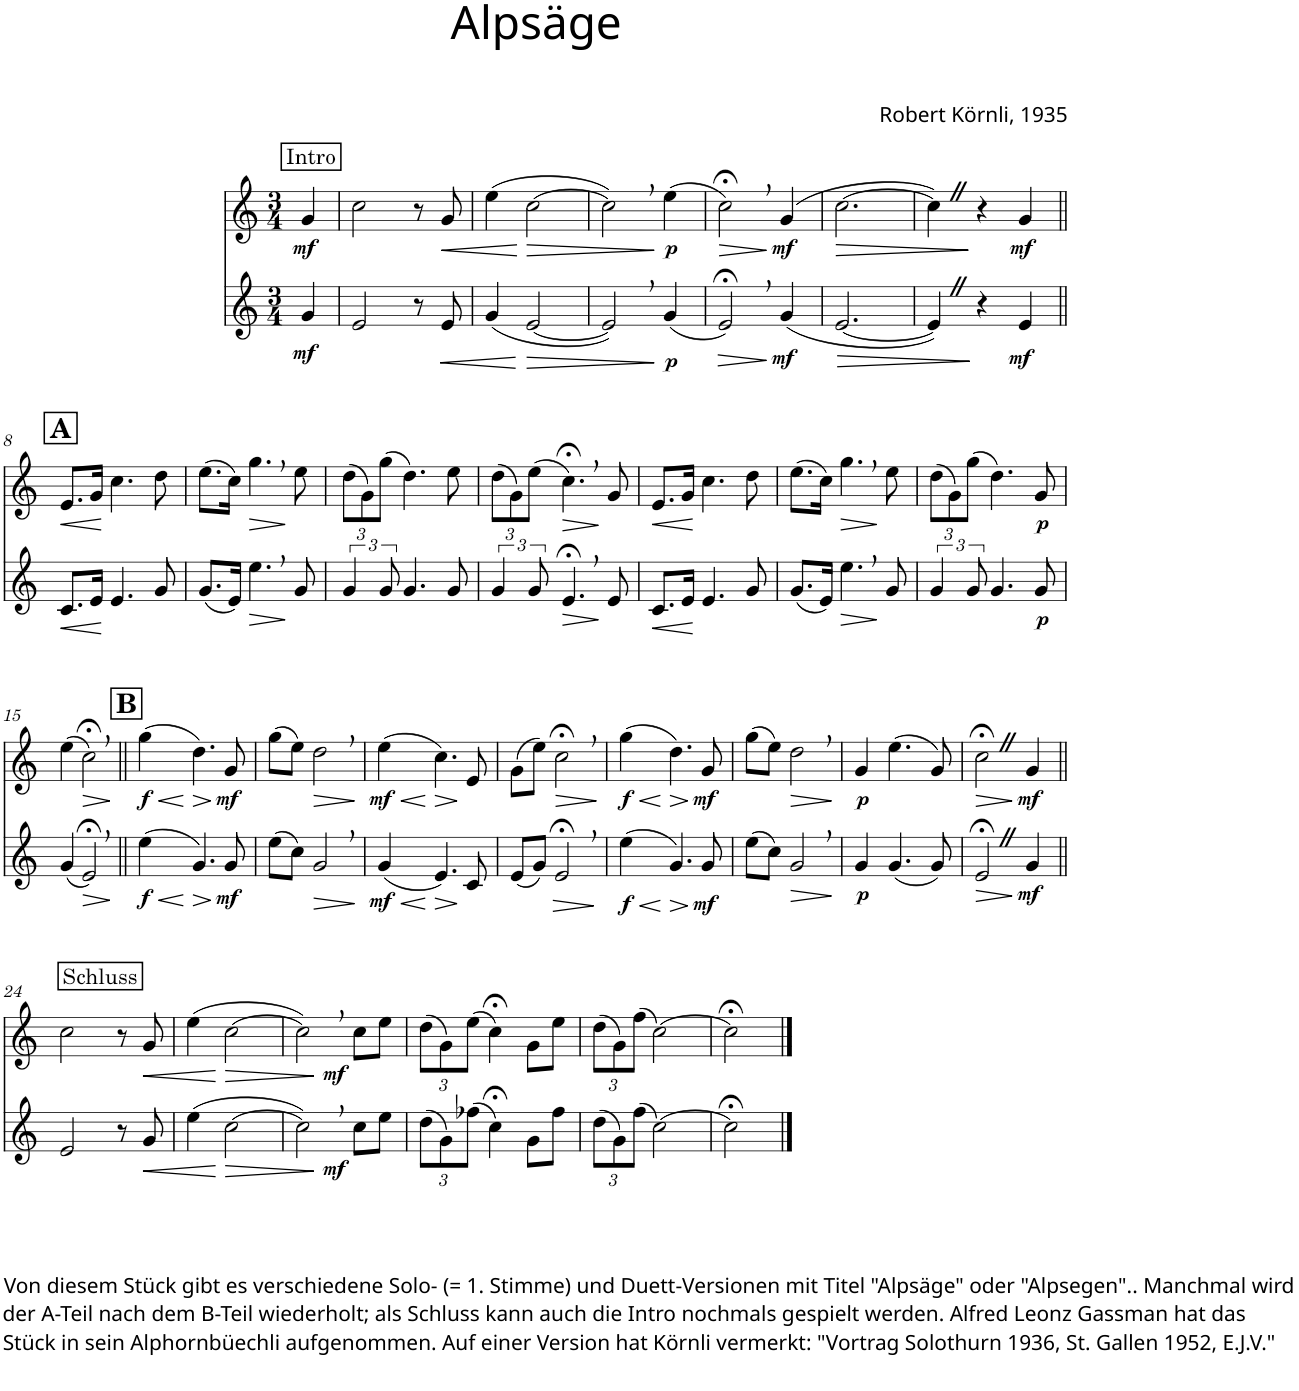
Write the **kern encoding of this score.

**kern	**dynam	**kern	**dynam
*part2	*part2	*part1	*part1
*staff2	*staff2	*staff1	*staff1
*I"Alphorn	*	*I"Alphorn	*
*clefG2	*	*clefG2	*
*Trd4c6	*	*Trd4c6	*
*k[]	*	*k[]	*
*M3/4	*	*M3/4	*
!!LO:REH:place=s1:a:cj:fs=11:t=Intro
=1	=1	=1	=1
!	!LO:DY:b	!	!LO:DY:b
4g/	mf	4g/	mf
=2	=2	=2	=2
2e/	.	2cc\	.
8r	.	8r	.
!	!LO:HP:b	!	!LO:HP:b
8e/	<	8g/	<
=3	=3	=3	=3
(4g/	.	(4ee\	.
!	!LO:HP:n=1:b	!	!LO:HP:n=1:b
[2e/	[ >	[2cc\	[ >
=4	=4	=4	=4
2e,/])	.	2cc,\])	.
!	!LO:DY:n=1:b	!	!LO:DY:n=1:b
(4g/	] p	(4ee\	] p
=5	=5	=5	=5
!	!LO:HP:b	!	!LO:HP:b
2e;<,/)	>	2cc;<,\)	>
!	!LO:DY:n=1:b	!	!LO:DY:n=1:b
(4g/	] mf	(4g/	] mf
=6	=6	=6	=6
!	!LO:HP:b	!	!LO:HP:b
[2.e/	>	[2.cc\	>
=7	=7	=7	=7
4eZ/])	.	4ccZ\])	.
4r	]	4r	]
!	!LO:DY:b	!	!LO:DY:b
4e/	mf	4g/	mf
!!LO:LB:g=z
!!LO:REH:place=s1:a:B:cj:fs=14:t=A
=8||	=8||	=8||	=8||
!	!LO:HP:b	!	!LO:HP:b
8.c/L	<	8.e/L	<
16e/Jk	.	16g/Jk	.
4.e/	[	4.cc\	[
8g/	.	8dd\	.
=9	=9	=9	=9
(8.g/L	.	(8.ee\L	.
16e/Jk)	.	16cc\Jk)	.
!	!LO:HP:b	!	!LO:HP:b
4.ee,\	>	4.gg,\	>
8g/	]	8ee\	]
=10	=10	=10	=10
*	*	*Xbrackettup	*
6g/	.	(12dd\L	.
.	.	12g\)	.
12g/	.	(12gg\J	.
4.g/	.	4.dd\)	.
8g/	.	8ee\	.
=11	=11	=11	=11
6g/	.	(12dd\L	.
.	.	12g\)	.
12g/	.	(12ee\J	.
!	!LO:HP:b	!	!LO:HP:b
4.e;<,/	>	4.cc;<,\)	>
8e/	]	8g/	]
=12	=12	=12	=12
!	!LO:HP:b	!	!LO:HP:b
8.c/L	<	8.e/L	<
16e/Jk	.	16g/Jk	.
4.e/	[	4.cc\	[
8g/	.	8dd\	.
=13	=13	=13	=13
(8.g/L	.	(8.ee\L	.
16e/Jk)	.	16cc\Jk)	.
!	!LO:HP:b	!	!LO:HP:b
4.ee,\	>	4.gg,\	>
8g/	]	8ee\	]
=14	=14	=14	=14
6g/	.	(12dd\L	.
.	.	12g\)	.
12g/	.	(12gg\J	.
4.g/	.	4.dd\)	.
!	!LO:DY:b	!	!LO:DY:b
8g/	p	8g/	p
!!LO:LB:g=z
=15	=15	=15	=15
(4g/	.	(4ee\	.
!	!LO:HP:b	!	!LO:HP:b
2e;<,/)	>	2cc;<,\)	>
.	]	.	]
!!LO:REH:place=s1:a:B:cj:fs=14:t=B
=16||	=16||	=16||	=16||
!	!LO:HP:b	!	!LO:HP:b
!	!LO:DY:n=1:b	!	!LO:DY:n=1:b
(4ee\	< f	(4gg\	< f
!	!LO:HP:n=1:b	!	!LO:HP:n=1:b
4.g/)	[ >	4.dd\)	[ >
!	!LO:DY:n=2:b	!	!LO:DY:n=2:b
8g/	] mf	8g/	] mf
=17	=17	=17	=17
(8ee\L	.	(8gg\L	.
8cc\J)	.	8ee\J)	.
!	!LO:HP:b	!	!LO:HP:b
2g,/	>	2dd,\	>
.	]	.	]
=18	=18	=18	=18
!	!LO:HP:b	!	!LO:HP:b
!	!LO:DY:n=1:b	!	!LO:DY:n=1:b
(4g/	< mf	(4ee\	< mf
!	!LO:HP:n=1:b	!	!LO:HP:n=1:b
4.e/)	[ >	4.cc\)	[ >
8c/	]	8e/	]
=19	=19	=19	=19
(8e/L	.	(8g\L	.
8g/J)	.	8ee\J)	.
!	!LO:HP:b	!	!LO:HP:b
2e;<,/	>	2cc;<,\	>
.	]	.	]
=20	=20	=20	=20
!	!LO:HP:b	!	!LO:HP:b
!	!LO:DY:n=1:b	!	!LO:DY:n=1:b
(4ee\	< f	(4gg\	< f
!	!LO:HP:n=1:b	!	!LO:HP:n=1:b
4.g/)	[ >	4.dd\)	[ >
!	!LO:DY:n=2:b	!	!LO:DY:n=2:b
8g/	] mf	8g/	] mf
=21	=21	=21	=21
(8ee\L	.	(8gg\L	.
8cc\J)	.	8ee\J)	.
!	!LO:HP:b	!	!LO:HP:b
2g,/	>	2dd,\	>
.	]	.	]
=22	=22	=22	=22
!	!LO:DY:b	!	!LO:DY:b
4g/	p	4g/	p
(4.g/	.	(4.ee\	.
8g/)	.	8g/)	.
=23	=23	=23	=23
!	!LO:HP:b	!	!LO:HP:b
2e;<Z/	>	2cc;<Z\	>
!	!LO:DY:n=1:b	!	!LO:DY:n=1:b
4g/	] mf	4g/	] mf
!!LO:LB:g=z
!!LO:REH:place=s1:a:cj:fs=11:t=Schluss
=24||	=24||	=24||	=24||
!LO:TX:b:t=Von diesem Stück gibt es verschiedene Solo- (= 1. Stimme) und Duett-Versionen mit Titel "Alpsäge" oder "Alpsegen".. Manchmal wird	!	!	!
!LO:TX:b:t=der A-Teil nach dem B-Teil wiederholt; als Schluss kann auch die Intro nochmals gespielt werden. Alfred Leonz Gassman hat das	!	!	!
!LO:TX:b:t=Stück in sein Alphornbüechli aufgenommen. Auf einer Version hat Körnli vermerkt&colon; "Vortrag Solothurn 1936, St. Gallen 1952, E.J.V."	!	!	!
2e/	.	2cc\	.
8r	.	8r	.
!	!LO:HP:b	!	!LO:HP:b
8g/	<	8g/	<
=25	=25	=25	=25
(4ee\	.	(4ee\	.
!	!LO:HP:n=1:b	!	!LO:HP:n=1:b
[2cc\	[ >	[2cc\	[ >
=26	=26	=26	=26
2cc,\])	.	2cc,\])	.
!	!LO:DY:n=1:b	!	!LO:DY:n=1:b
8cc\L	] mf	8cc\L	] mf
8ee\J	.	8ee\J	.
=27	=27	=27	=27
*Xbrackettup	*	*	*
(12dd\L	.	(12dd\L	.
12g\)	.	12g\)	.
(12ff-X\J	.	(12ee\J	.
4cc;<\)	.	4cc;<\)	.
8g\L	.	8g\L	.
8ff-\J	.	8ee\J	.
=28	=28	=28	=28
(12dd\L	.	(12dd\L	.
12g\)	.	12g\)	.
(12ff\J	.	(12ff\J	.
[2cc\)	.	[2cc\)	.
=29	=29	=29	=29
2cc;<\]	.	2cc;<\]	.
==	==	==	==
*-	*-	*-	*-
